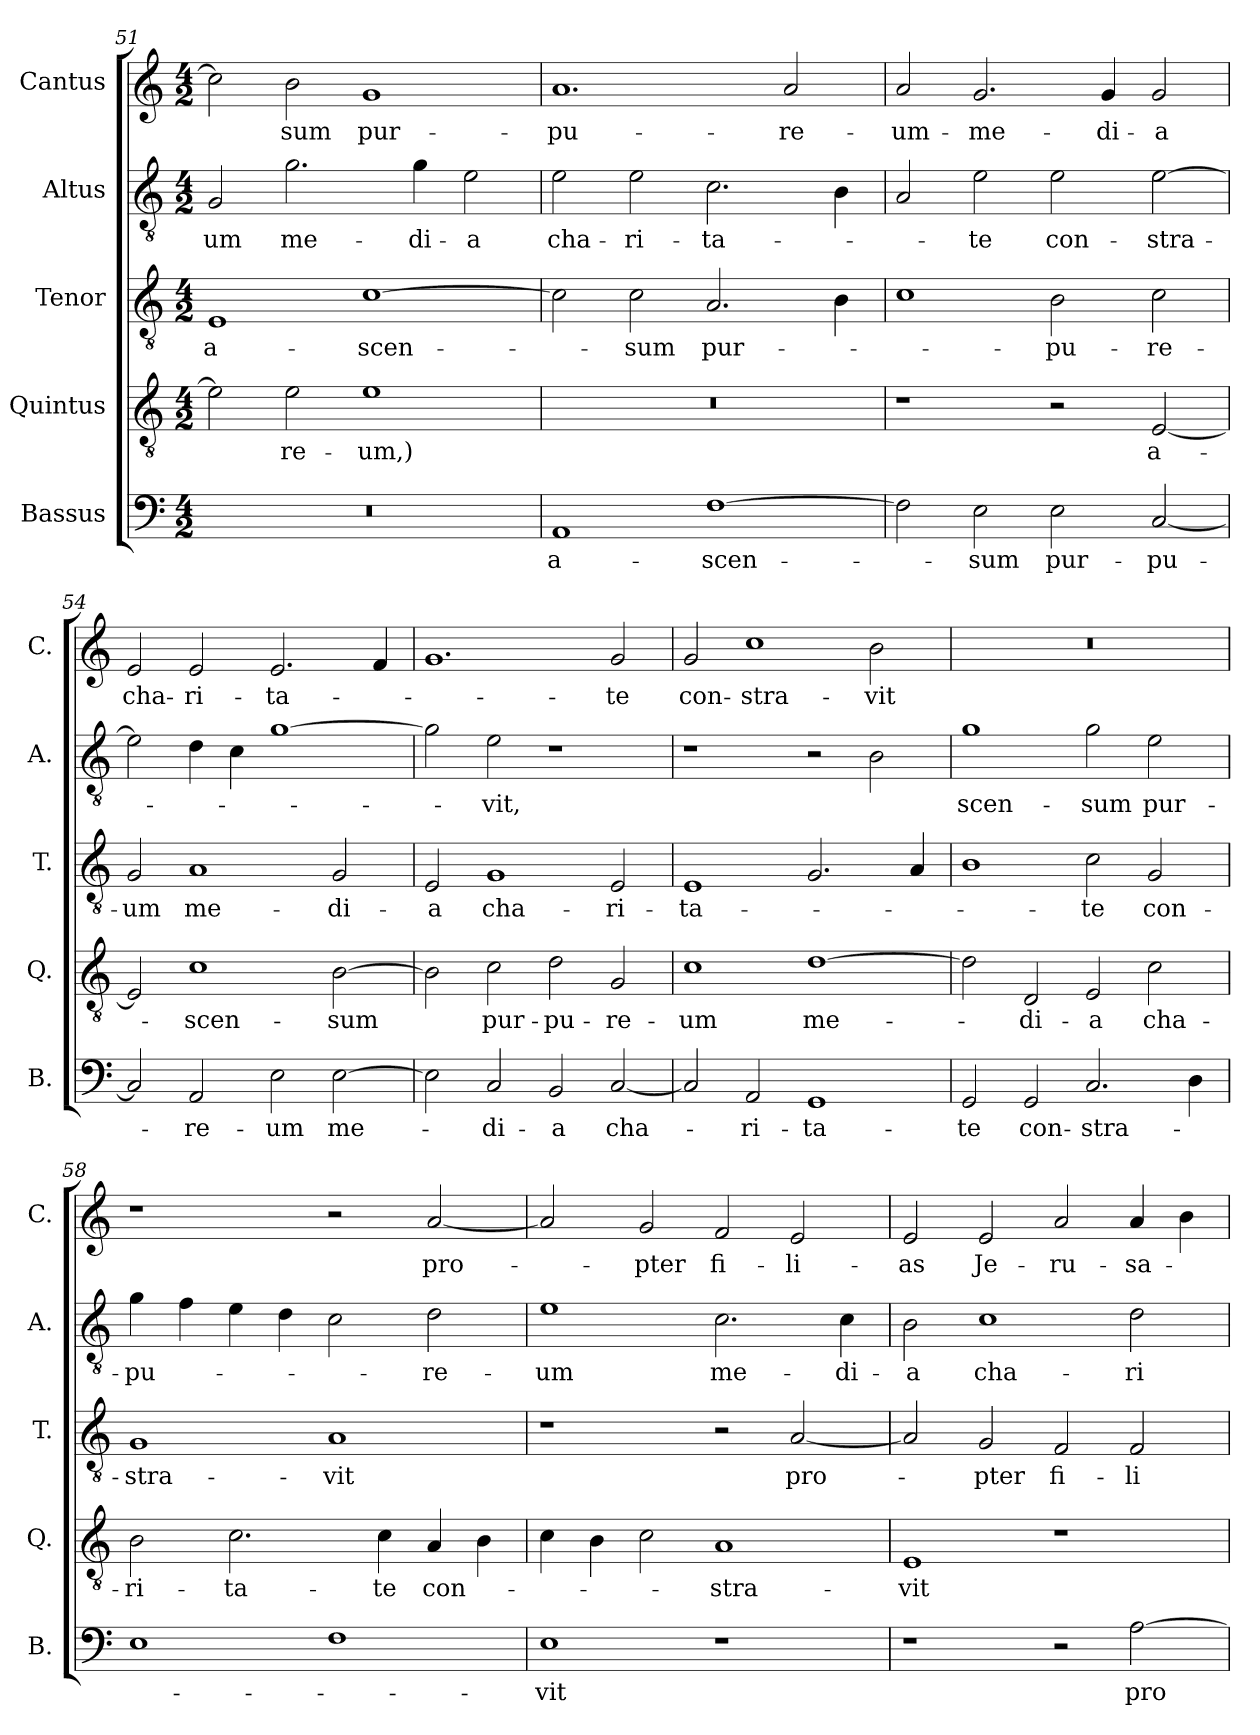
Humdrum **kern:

**kern	**text	**kern	**text	**kern	**text	**kern	**text	**kern	**text
*part5	*part5	*part4	*part4	*part3	*part3	*part2	*part2	*part1	*part1
*staff5	*staff5	*staff4	*staff4	*staff3	*staff3	*staff2	*staff2	*staff1	*staff1
*I"Bassus	*	*I"Quintus	*	*I"Tenor	*	*I"Altus	*	*I"Cantus	*
*I'B.	*	*I'Q.	*	*I'T.	*	*I'A.	*	*I'C.	*
*clefF4	*	*clefGv2	*	*clefGv2	*	*clefGv2	*	*clefG2	*
*k[]	*	*k[]	*	*k[]	*	*k[]	*	*k[]	*
*M4/2	*	*M4/2	*	*M4/2	*	*M4/2	*	*M4/2	*
=51	=51	=51	=51	=51	=51	=51	=51	=51	=51
0r	.	2e\]	.	1E	a­-	2G/	-um	2cc\]	.
.	.	2e\	-re-	.	.	2.g\	me-	2b\	-sum
.	.	1e	-um,)	[1c	-scen-	.	.	1g	pur-
.	.	.	.	.	.	4g\	-di-	.	.
.	.	.	.	.	.	2e\	-a	.	.
=52	=52	=52	=52	=52	=52	=52	=52	=52	=52
1AA	a­-	0r	.	2c\]	.	2e\	cha-	1.a	-pu-
.	.	.	.	2c\	-sum	2e\	-ri­-	.	.
[1F	-scen-	.	.	2.A/	pur-	2.c\	-ta­-	.	.
.	.	.	.	.	.	.	.	2a/	-re­-
.	.	.	.	4B\	.	4B\	.	.	.
=53	=53	=53	=53	=53	=53	=53	=53	=53	=53
2F\]	.	1r	.	1c	.	2A/	.	2a/	-um-
2E\	-sum	.	.	.	.	2e\	-te	2.g/	-me-
2E\	pur­-	2r	.	2B\	-pu­-	2e\	con-	.	.
.	.	.	.	.	.	.	.	4g/	-di-
[2C/	-pu-	[2E/	a­-	2c\	-re-	[2e\	-stra-	2g/	-a
=54	=54	=54	=54	=54	=54	=54	=54	=54	=54
2C/]	.	2E/]	.	2G/	-um	2e\]	.	2e/	cha-
2AA/	-re­-	1c	-scen-	1A	me­-	4d\	.	2e/	-ri­-
.	.	.	.	.	.	4c\	.	.	.
2E\	-um	.	.	.	.	[1g	.	2.e/	-ta-
[2E\	me­-	[2B\	-sum	2G/	-di-	.	.	.	.
.	.	.	.	.	.	.	.	4f/	.
=55	=55	=55	=55	=55	=55	=55	=55	=55	=55
2E\]	.	2B\]	.	2E/	-a	2g\]	.	1.g	.
2C/	-di-	2c\	pur­-	1G	cha­-	2e\	-vit,	.	.
2BB/	-a	2d\	-pu-	.	.	1r	.	.	.
[2C/	cha-	2G/	-re-	2E/	-ri-	.	.	2g/	-te
=56	=56	=56	=56	=56	=56	=56	=56	=56	=56
2C/]	.	1c	-um	1E	-ta-	1r	.	2g/	con-
2AA/	-ri­-	.	.	.	.	.	.	1cc	-stra­-
1GG	-ta-	[1d	me-	2.G/	.	2r	.	.	.
.	.	.	.	.	.	2B\	.	2b\	-vit
.	.	.	.	4A/	.	.	.	.	.
=57	=57	=57	=57	=57	=57	=57	=57	=57	=57
2GG/	-te	2d\]	.	1B	.	1g	scen­-	0r	.
2GG/	con-	2D/	-di­-	.	.	.	.	.	.
2.C/	-stra-	2E/	-a	2c\	-te	2g\	-sum	.	.
.	.	2c\	cha-	2G/	con-	2e\	pur­-	.	.
4D\	.	.	.	.	.	.	.	.	.
=58	=58	=58	=58	=58	=58	=58	=58	=58	=58
1E	.	2B\	-ri-	1G	-stra­-	4g\	-pu­-	1r	.
.	.	.	.	.	.	4f\	.	.	.
.	.	2.c\	-ta­-	.	.	4e\	.	.	.
.	.	.	.	.	.	4d\	.	.	.
1F	.	.	.	1A	-vit	2c\	.	2r	.
.	.	4c\	-te	.	.	.	.	.	.
.	.	4A/	con-	.	.	2d\	-re-	[2a/	pro­-
.	.	4B\	.	.	.	.	.	.	.
=59	=59	=59	=59	=59	=59	=59	=59	=59	=59
1E	-vit	4c\	.	1r	.	1e	-um	2a/]	.
.	.	4B\	.	.	.	.	.	.	.
.	.	2c\	.	.	.	.	.	2g/	-pter
1r	.	1A	-stra­-	2r	.	2.c\	me-	2f/	fi­-
.	.	.	.	[2A/	pro­-	.	.	2e/	-li­-
.	.	.	.	.	.	4c\	-di-	.	.
=60	=60	=60	=60	=60	=60	=60	=60	=60	=60
1r	.	1E	-vit	2A/]	.	2B\	-a	2e/	-as
.	.	.	.	2G/	-pter	1c	cha-	2e/	Je-
2r	.	1r	.	2F/	fi­-	.	.	2a/	-ru­-
[2A\	pro-	.	.	2F/	-li­-	2d\	-ri­-	4a/	-sa-
.	.	.	.	.	.	.	.	4b\	.
=	=	=	=	=	=	=	=	=	=
*-	*-	*-	*-	*-	*-	*-	*-	*-	*-
